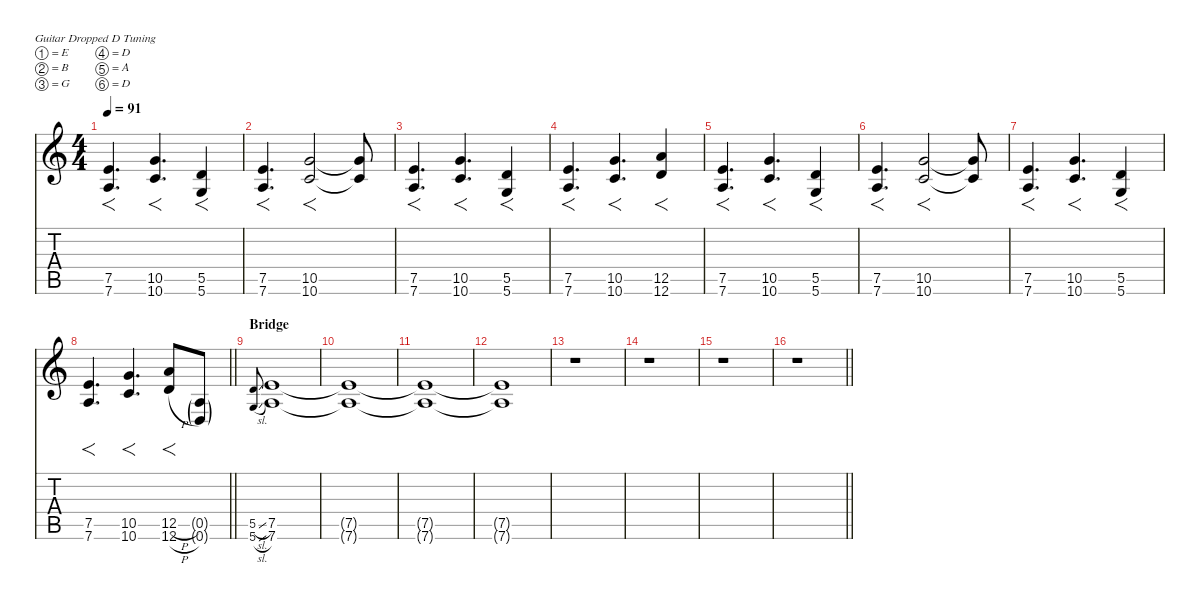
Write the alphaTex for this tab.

\defaultSystemsLayout 4
\hideDynamics
\bracketExtendMode nobrackets
\singleTrackTrackNamePolicy hidden
\multiTrackTrackNamePolicy hidden
\otherSystemsTrackNameOrientation horizontal
\track ("Left Guitar" "dist.guit.") {mute instrument distortionguitar}
\staff {score tabs}
\tuning (E4 B3 G3 D3 A2 D2)
\ts (4 4)
\section ("" "")
\tempo 91
\clef g2
\ks c
(7.5 7.6).4{f d dy mf beam Up} (10.5 10.6).4{f d beam Up} (5.5 5.6).4{f beam Up} |
(7.5 7.6).4{f d beam Up} (10.5 10.6).2{f beam Up} (10.5{t} 10.6{t}).8{beam Up} |
(7.5 7.6).4{f d beam Up} (10.5 10.6).4{f d beam Up} (5.5 5.6).4{f beam Up} |
(7.5 7.6).4{f d beam Up} (10.5 10.6).4{f d beam Up} (12.5 12.6).4{f beam Up} |
(7.5 7.6).4{f d beam Up} (10.5 10.6).4{f d beam Up} (5.5 5.6).4{f beam Up} |
(7.5 7.6).4{f d beam Up} (10.5 10.6).2{f beam Up} (10.5{t} 10.6{t}).8{beam Up} |
(7.5 7.6).4{f d beam Up} (10.5 10.6).4{f d beam Up} (5.5 5.6).4{f beam Up} |
\barLineRight lightlight
(7.5 7.6).4{f d beam Up} (10.5 10.6).4{f d beam Up} (12.5{h} 12.6{h}).8{f beam Up} (0.5{g} 0.6{g}).8{dy f beam Up} |
\section ("" "Bridge")
(5.5{sl} 5.6{sl}).8{gr onbeat dy mf beam Up} (7.5 7.6).1{beam Up} |
(7.5{t} 7.6{t}).1{dy f beam Up} |
(7.5{t} 7.6{t}).1{beam Up} |
(7.5{t} 7.6{t}).1{beam Up} |
r.1{beam Down} |
r.1{beam Down} |
r.1{beam Down} |
\barLineRight lightlight
r.1{beam Down}
